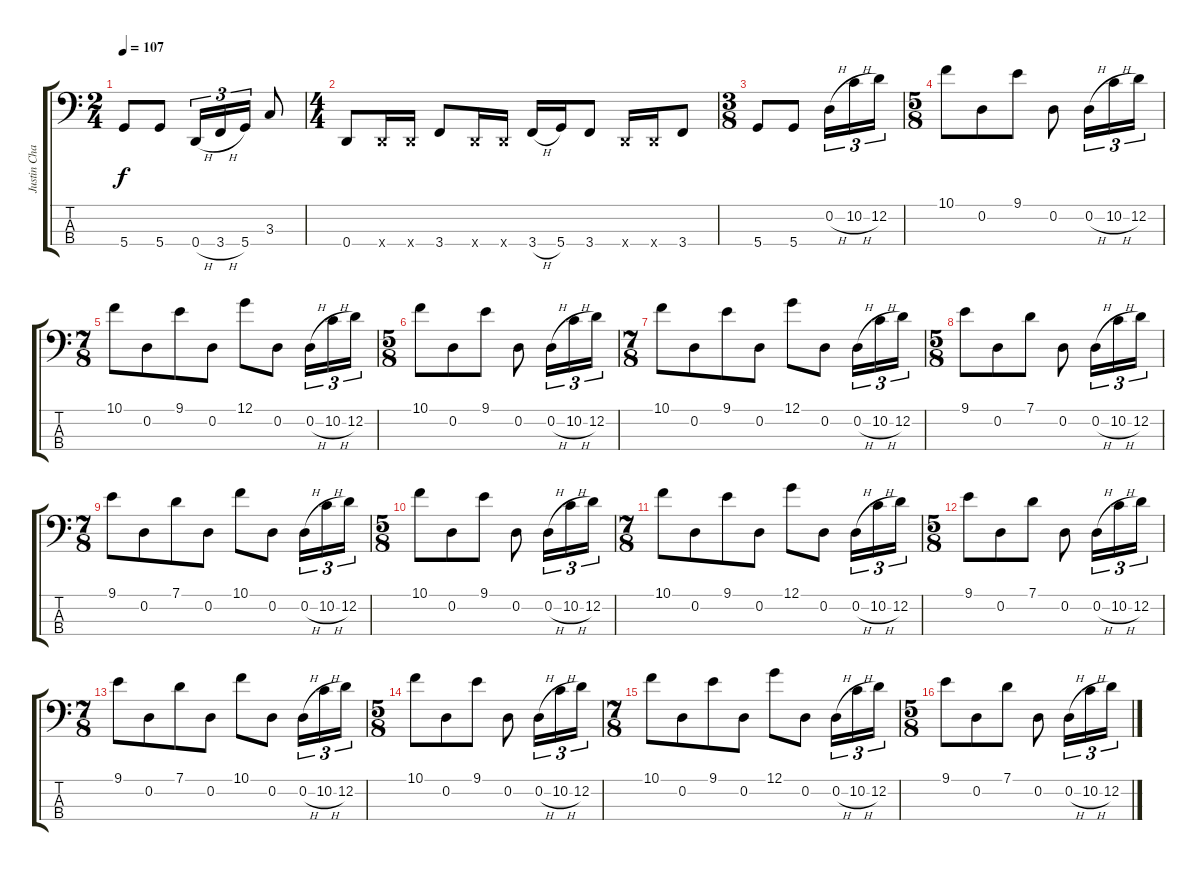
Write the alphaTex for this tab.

\track ("Justin Chancellor" "Justin Cha") {instrument electricbasspick}
\staff {score tabs}
\tuning (G2 D2 A1 D1) {hide}
\ts (2 4)
\tempo 107
\clef f4
\ks c
5.4.8{dy f} 5.4.8 0.4{h}.16{tu (3 2)} 3.4{h}.16{tu (3 2)} 5.4.16{tu (3 2)} 3.3.8 |
\ts (4 4)
0.4.8 0.4{x}.16 0.4{x}.16 3.4.8 0.4{x}.16 0.4{x}.16 3.4{h}.16 5.4.16 3.4.8 0.4{x}.16 0.4{x}.16 3.4.8 |
\ts (3 8)
5.4.8{beam merge} 5.4.8 0.2{h}.16{tu (3 2)} 10.2{h}.16{tu (3 2)} 12.2.16{tu (3 2)} |
\ts (5 8)
10.1.8 0.2.8 9.1.8 0.2.8 0.2{h}.16{tu (3 2)} 10.2{h}.16{tu (3 2)} 12.2.16{tu (3 2)} |
\ts (7 8)
10.1.8 0.2.8 9.1.8 0.2.8 12.1.8 0.2.8 0.2{h}.16{tu (3 2)} 10.2{h}.16{tu (3 2)} 12.2.16{tu (3 2)} |
\ts (5 8)
10.1.8 0.2.8 9.1.8 0.2.8 0.2{h}.16{tu (3 2)} 10.2{h}.16{tu (3 2)} 12.2.16{tu (3 2)} |
\ts (7 8)
10.1.8 0.2.8 9.1.8 0.2.8 12.1.8 0.2.8 0.2{h}.16{tu (3 2)} 10.2{h}.16{tu (3 2)} 12.2.16{tu (3 2)} |
\ts (5 8)
9.1.8 0.2.8 7.1.8 0.2.8 0.2{h}.16{tu (3 2)} 10.2{h}.16{tu (3 2)} 12.2.16{tu (3 2)} |
\ts (7 8)
9.1.8 0.2.8 7.1.8 0.2.8 10.1.8 0.2.8 0.2{h}.16{tu (3 2)} 10.2{h}.16{tu (3 2)} 12.2.16{tu (3 2)} |
\ts (5 8)
10.1.8 0.2.8 9.1.8 0.2.8 0.2{h}.16{tu (3 2)} 10.2{h}.16{tu (3 2)} 12.2.16{tu (3 2)} |
\ts (7 8)
10.1.8 0.2.8 9.1.8 0.2.8 12.1.8 0.2.8 0.2{h}.16{tu (3 2)} 10.2{h}.16{tu (3 2)} 12.2.16{tu (3 2)} |
\ts (5 8)
9.1.8 0.2.8 7.1.8 0.2.8 0.2{h}.16{tu (3 2)} 10.2{h}.16{tu (3 2)} 12.2.16{tu (3 2)} |
\ts (7 8)
9.1.8 0.2.8 7.1.8 0.2.8 10.1.8 0.2.8 0.2{h}.16{tu (3 2)} 10.2{h}.16{tu (3 2)} 12.2.16{tu (3 2)} |
\ts (5 8)
10.1.8 0.2.8 9.1.8 0.2.8 0.2{h}.16{tu (3 2)} 10.2{h}.16{tu (3 2)} 12.2.16{tu (3 2)} |
\ts (7 8)
10.1.8 0.2.8 9.1.8 0.2.8 12.1.8 0.2.8 0.2{h}.16{tu (3 2)} 10.2{h}.16{tu (3 2)} 12.2.16{tu (3 2)} |
\ts (5 8)
9.1.8 0.2.8 7.1.8 0.2.8 0.2{h}.16{tu (3 2)} 10.2{h}.16{tu (3 2)} 12.2.16{tu (3 2)}
